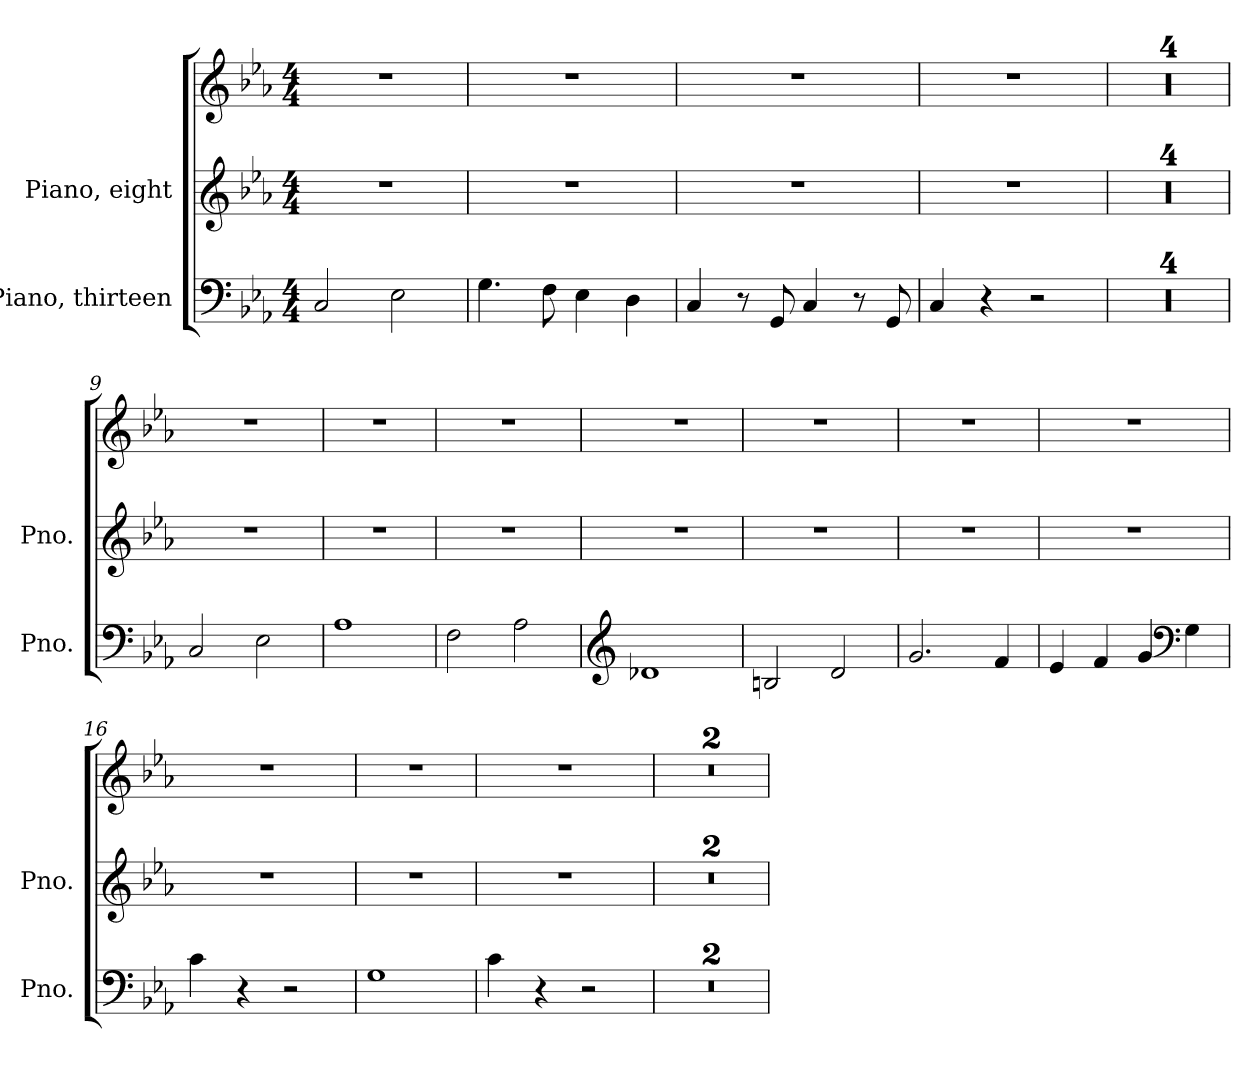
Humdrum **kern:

**kern	**kern	**kern
*part2	*part1	*part1
*staff3	*staff2	*staff1
*I"Piano, thirteen	*I"Piano, eight	*
*I'Pno.	*I'Pno.	*
*clefF4	*clefG2	*clefG2
*k[b-e-a-]	*k[b-e-a-]	*k[b-e-a-]
*M4/4	*M4/4	*M4/4
*MM132	*MM132	*MM132
=1	=1	=1
2C/	1r	1r
2E-\	.	.
=2	=2	=2
4.G\	1r	1r
8F\	.	.
4E-\	.	.
4D\	.	.
=3	=3	=3
4C/	1r	1r
8r	.	.
8GG/	.	.
4C/	.	.
8r	.	.
8GG/	.	.
=4	=4	=4
4C/	1r	1r
4r	.	.
2r	.	.
=5	=5	=5
1r	1r	1r
!!LO:LB:g=z
=6	=6	=6
1r	1r	1r
=7	=7	=7
1r	1r	1r
=8	=8	=8
1r	1r	1r
=9	=9	=9
2C/	1r	1r
2E-\	.	.
=10	=10	=10
1A-	1r	1r
=11	=11	=11
2F\	1r	1r
2A-\	.	.
=12	=12	=12
*clefG2	*	*
1d-X	1r	1r
=13	=13	=13
2Bn/	1r	1r
2d/	.	.
=14	=14	=14
2.g/	1r	1r
4f/	.	.
=15	=15	=15
4e-/	1r	1r
4f/	.	.
4g/	.	.
*clefF4	*	*
4G\	.	.
=16	=16	=16
4c\	1r	1r
4r	.	.
2r	.	.
!!LO:LB:g=z
=17	=17	=17
1G	1r	1r
=18	=18	=18
4c\	1r	1r
4r	.	.
2r	.	.
=19	=19	=19
1r	1r	1r
=20	=20	=20
1r	1r	1r
=	=	=
*-	*-	*-
